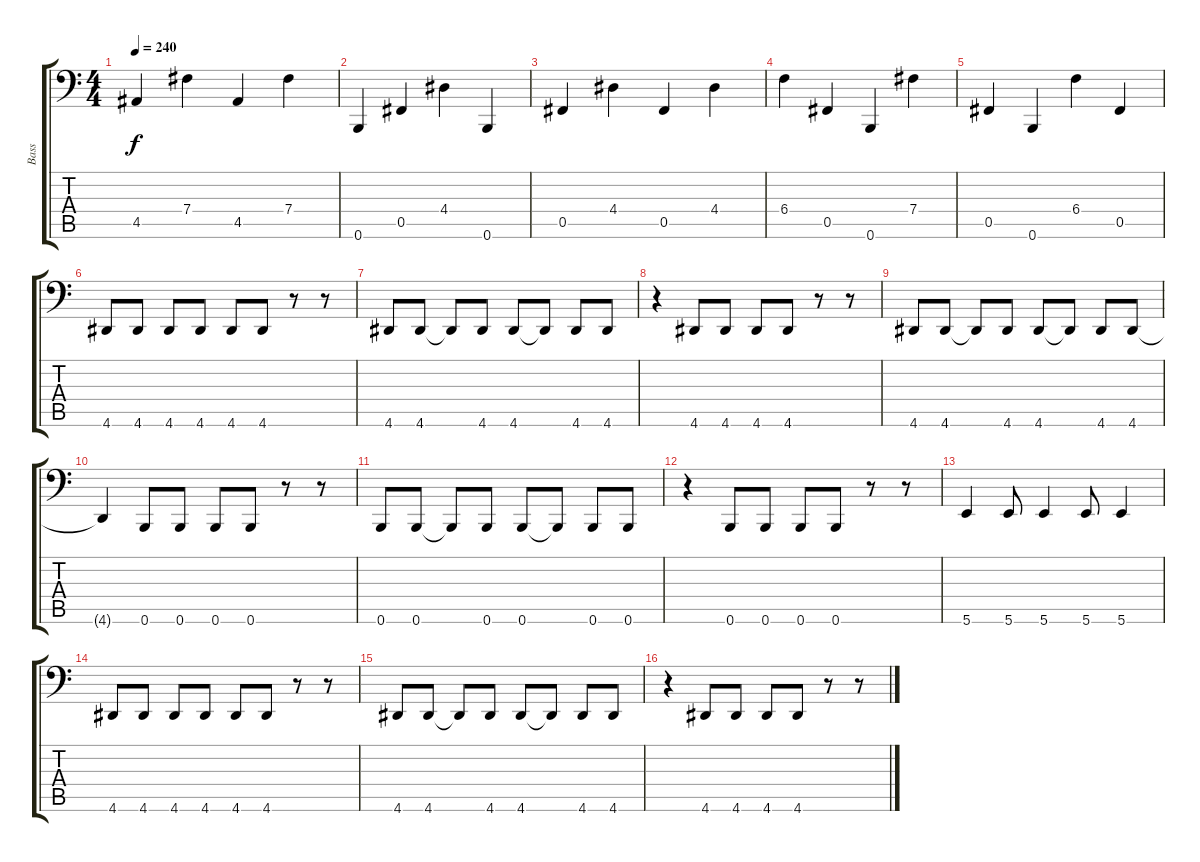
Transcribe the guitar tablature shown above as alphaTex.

\track ("Bass" "Bass") {instrument electricbassfinger}
\staff {score tabs}
\tuning (Db3 Ab2 E2 B1 Gb1 B0) {hide}
\ts (4 4)
\tempo 240
\clef f4
\ks c
4.5.4{dy f} 7.4.4 4.5.4 7.4.4 |
0.6.4 0.5.4 4.4.4 0.6.4 |
0.5.4 4.4.4 0.5.4 4.4.4 |
6.4.4 0.5.4 0.6.4 7.4.4 |
0.5.4 0.6.4 6.4.4 0.5.4 |
4.6.8 4.6.8 4.6.8 4.6.8 4.6.8 4.6.8 r.8 r.8 |
4.6.8 4.6.8 4.6{t}.8 4.6.8 4.6.8 4.6{t}.8 4.6.8 4.6.8 |
r.4 4.6.8 4.6.8 4.6.8 4.6.8 r.8 r.8 |
4.6.8 4.6.8 4.6{t}.8 4.6.8 4.6.8 4.6{t}.8 4.6.8 4.6.8 |
4.6{t}.4 0.6.8 0.6.8 0.6.8 0.6.8 r.8 r.8 |
0.6.8 0.6.8 0.6{t}.8 0.6.8 0.6.8 0.6{t}.8 0.6.8 0.6.8 |
r.4 0.6.8 0.6.8 0.6.8 0.6.8 r.8 r.8 |
5.6.4 5.6.8 5.6.4 5.6.8 5.6.4 |
4.6.8 4.6.8 4.6.8 4.6.8 4.6.8 4.6.8 r.8 r.8 |
4.6.8 4.6.8 4.6{t}.8 4.6.8 4.6.8 4.6{t}.8 4.6.8 4.6.8 |
r.4 4.6.8 4.6.8 4.6.8 4.6.8 r.8 r.8
